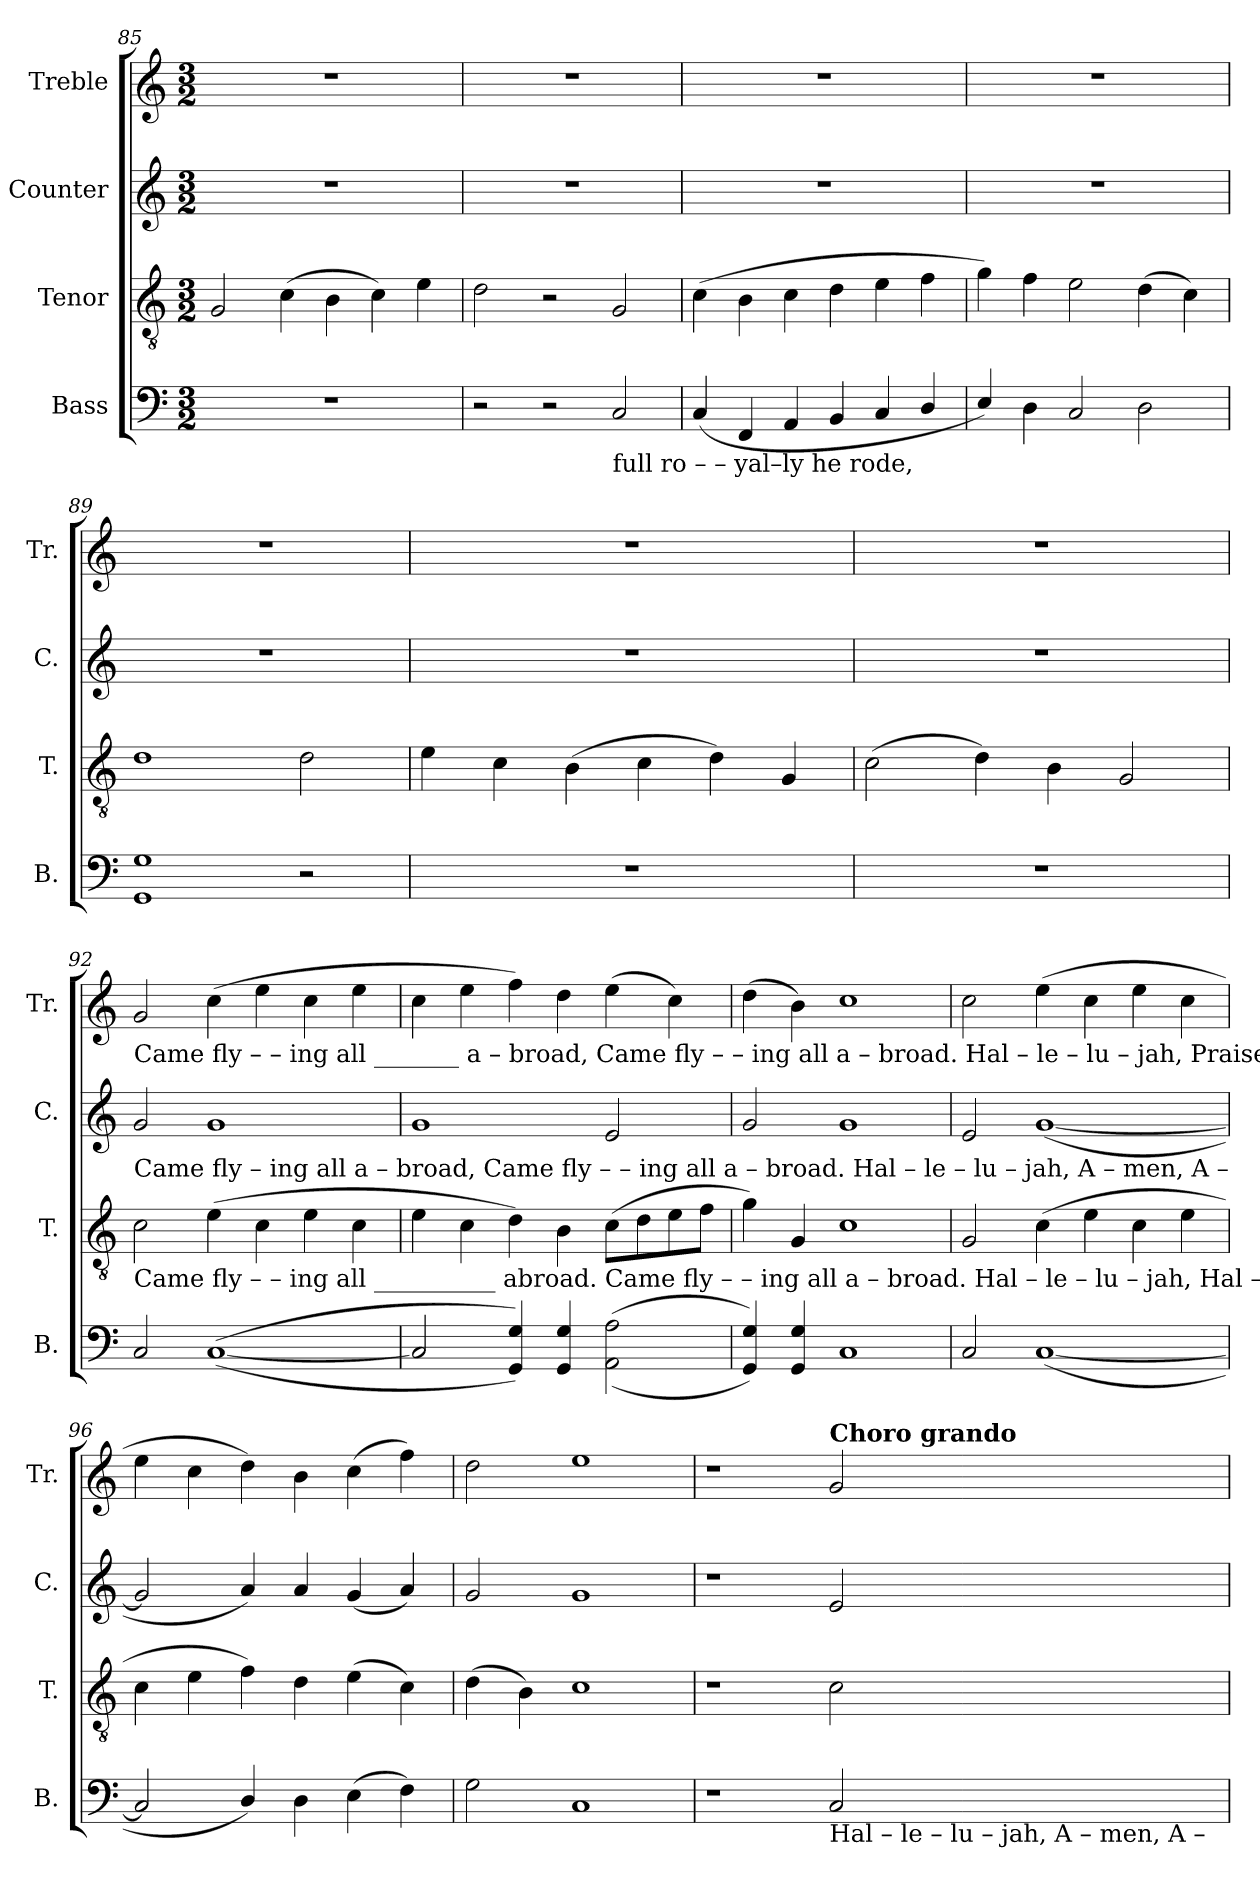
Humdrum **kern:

**kern	**kern	**kern	**kern
*part4	*part3	*part2	*part1
*staff4	*staff3	*staff2	*staff1
*I"Bass	*I"Tenor	*I"Counter	*I"Treble
*I'B.	*I'T.	*I'C.	*I'Tr.
*clefF4	*clefGv2	*clefG2	*clefG2
*k[]	*k[]	*k[]	*k[]
*M3/2	*M3/2	*M3/2	*M3/2
=85	=85	=85	=85
1.r	2G/	1.r	1.r
.	(4c\	.	.
.	4B\	.	.
.	4c\)	.	.
.	4e\	.	.
=86	=86	=86	=86
2r	2d\	1.r	1.r
2r	2r	.	.
!LO:TX:b:t=full   ro     –        –        yal–ly   he      rode,	!	!	!
2C/	2G/	.	.
=87	=87	=87	=87
(4C/	(4c\	1.r	1.r
4FF/	4B\	.	.
4AA/	4c\	.	.
4BB/	4d\	.	.
4C/	4e\	.	.
4D/	4f\	.	.
=88	=88	=88	=88
4E/)	4g\)	1.r	1.r
4D\	4f\	.	.
2C/	2e\	.	.
2D\	(4d\	.	.
.	4c\)	.	.
=89	=89	=89	=89
1GG 1G	1d	1.r	1.r
2r	2d\	.	.
=90	=90	=90	=90
1.r	4e\	1.r	1.r
.	4c\	.	.
.	(4B\	.	.
.	4c\	.	.
.	4d\)	.	.
.	4G/	.	.
=91	=91	=91	=91
1.r	(2c\	1.r	1.r
.	4d\)	.	.
.	4B\	.	.
.	2G/	.	.
!!LO:LB:g=z
=92	=92	=92	=92
!	!	!	!LO:TX:b:t=Came fly      –        –        ing  all _______    a – broad,  Came fly        –           –      ing  all       a – broad.             Hal – le – lu  –  jah,  Praise  ye    the
!	!	!LO:TX:b:t=Came fly     –    ing                 all                a – broad,   Came fly        –           –      ing  all       a – broad.            Hal – le – lu  –  jah,    A  –  men,   A –	!
!	!LO:TX:b:t=Came fly      –        –        ing  all __________   abroad.   Came fly        –           –      ing  all       a – broad.            Hal – le – lu  –  jah,    Hal  –  le  –  lu –	!	!
2C/	2c\	2g/	2g/
(>([1C	(4e\	1g	(4cc\
.	4c\	.	4ee\
.	4e\	.	4cc\
.	4c\	.	4ee\
=93	=93	=93	=93
2C/]	4e\	1g	4cc\
.	4c\	.	4ee\
4GG/ 4G/))	4d\)	.	4ff\)
4GG/ 4G/	4B\	.	4dd\
((2AA\ 2A\	(8c\L	2e/	(4ee\
.	8d\	.	.
.	8e\	.	4cc\)
.	8f\J	.	.
=94	=94	=94	=94
4GG/ 4G/))	4g\)	2g/	(4dd\
4GG/ 4G/	4G/	.	4b\)
1C	1c	1g	1cc
=95	=95	=95	=95
2C/	2G/	2e/	2cc\
([1C	(4c\	([1g	(4ee\
.	4e\	.	4cc\
.	4c\	.	4ee\
.	4e\	.	4cc\
=96	=96	=96	=96
2C/]	4c\	2g/]	4ee\
.	4e\	.	4cc\
4D/)	4f\)	4a/)	4dd\)
4D\	4d\	4a/	4b\
(4E\	(4e\	(4g/	(4cc\
4F\)	4c\)	4a/)	4ff\)
=97	=97	=97	=97
2G\	(4d\	2g/	2dd\
.	4B\)	.	.
1C	1c	1g	1ee
=98	=98	=98	=98
1r	1r	1r	1r
*	*	*	*MM170
!	!	!	!LO:TX:a:B:t=Choro grando
!LO:TX:b:t=Hal – le – lu  –  jah,    A  – men,   A –	!	!	!
2C/	2c\	2e/	2g/
=	=	=	=
*-	*-	*-	*-
